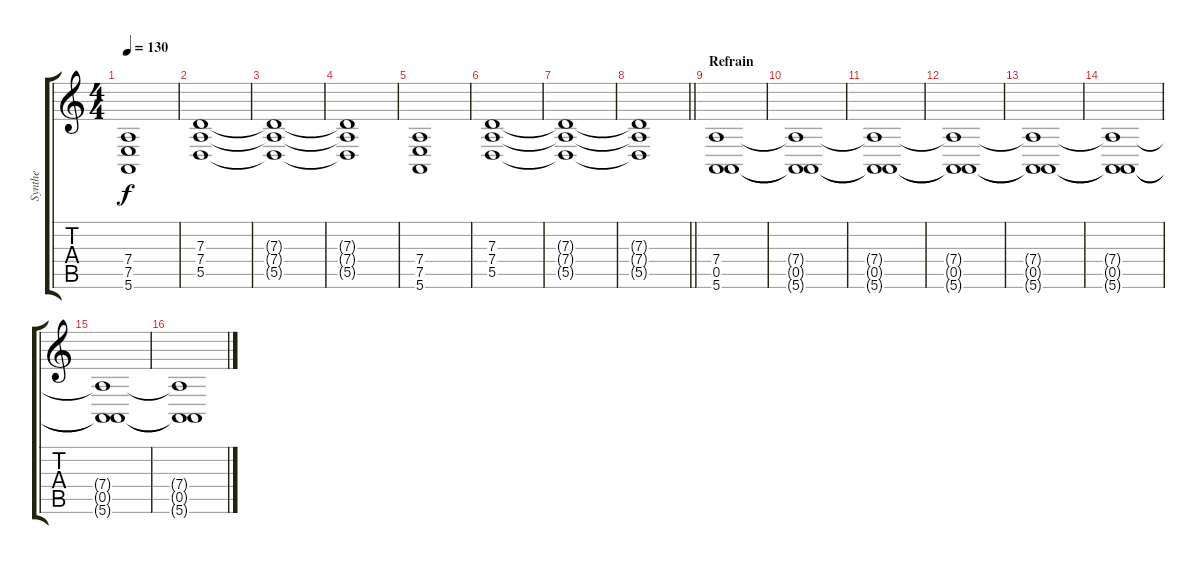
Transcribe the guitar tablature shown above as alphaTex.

\track ("Synthe" "Synthe") {instrument stringensemble2}
\staff {score tabs}
\tuning (E4 B3 G3 D3 A2 E2) {hide}
\ts (4 4)
\tempo 130
\clef g2
\ks c
(7.4 7.5 5.6).1{dy f} |
(7.3 7.4 5.5).1 |
(7.3{t} 7.4{t} 5.5{t}).1 |
(7.3{t} 7.4{t} 5.5{t}).1 |
(7.4 7.5 5.6).1 |
(7.3 7.4 5.5).1 |
(7.3{t} 7.4{t} 5.5{t}).1 |
\barLineRight lightlight
(7.3{t} 7.4{t} 5.5{t}).1 |
\section ("" "Refrain")
(7.4 0.5 5.6).1 |
(7.4{t} 0.5{t} 5.6{t}).1 |
(7.4{t} 0.5{t} 5.6{t}).1 |
(7.4{t} 0.5{t} 5.6{t}).1 |
(7.4{t} 0.5{t} 5.6{t}).1 |
(7.4{t} 0.5{t} 5.6{t}).1 |
(7.4{t} 0.5{t} 5.6{t}).1 |
(7.4{t} 0.5{t} 5.6{t}).1
